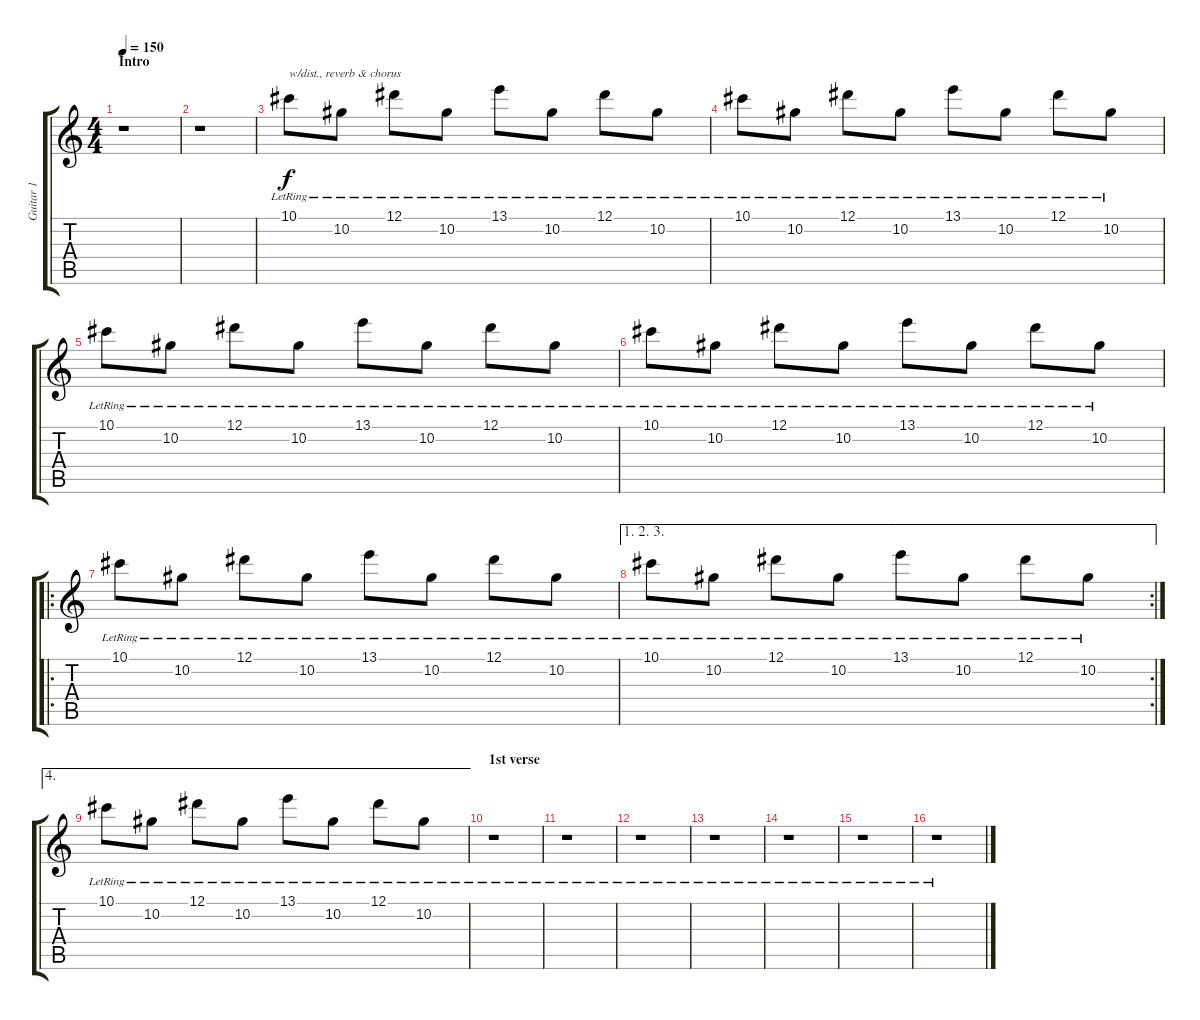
\track ("Guitar 1" "Guitar 1") {instrument distortionguitar}
\staff {score tabs}
\tuning (Eb4 Bb3 Gb3 Db3 Ab2 Db2) {hide}
\ts (4 4)
\section ("" "Intro")
\tempo 150
\clef g2
\ks c
r.1{dy f instrument distortionguitar} |
r.1 |
10.1{lr}.8{txt "w/dist., reverb & chorus"} 10.2{lr}.8 12.1{lr}.8 10.2{lr}.8 13.1{lr}.8 10.2{lr}.8 12.1{lr}.8 10.2{lr}.8 |
10.1{lr}.8 10.2{lr}.8 12.1{lr}.8 10.2{lr}.8 13.1{lr}.8 10.2{lr}.8 12.1{lr}.8 10.2{lr}.8 |
10.1{lr}.8 10.2{lr}.8 12.1{lr}.8 10.2{lr}.8 13.1{lr}.8 10.2{lr}.8 12.1{lr}.8 10.2{lr}.8 |
10.1{lr}.8 10.2{lr}.8 12.1{lr}.8 10.2{lr}.8 13.1{lr}.8 10.2{lr}.8 12.1{lr}.8 10.2{lr}.8 |
\ro
10.1{lr}.8 10.2{lr}.8 12.1{lr}.8 10.2{lr}.8 13.1{lr}.8 10.2{lr}.8 12.1{lr}.8 10.2{lr}.8 |
\ae (1 2 3)
\rc 2
10.1{lr}.8 10.2{lr}.8 12.1{lr}.8 10.2{lr}.8 13.1{lr}.8 10.2{lr}.8 12.1{lr}.8 10.2{lr}.8 |
\ae 4
10.1{lr}.8 10.2{lr}.8 12.1{lr}.8 10.2{lr}.8 13.1{lr}.8 10.2{lr}.8 12.1{lr}.8 10.2{lr}.8 |
\section ("" "1st verse")
r.1 |
r.1 |
r.1 |
r.1 |
r.1 |
r.1 |
r.1
